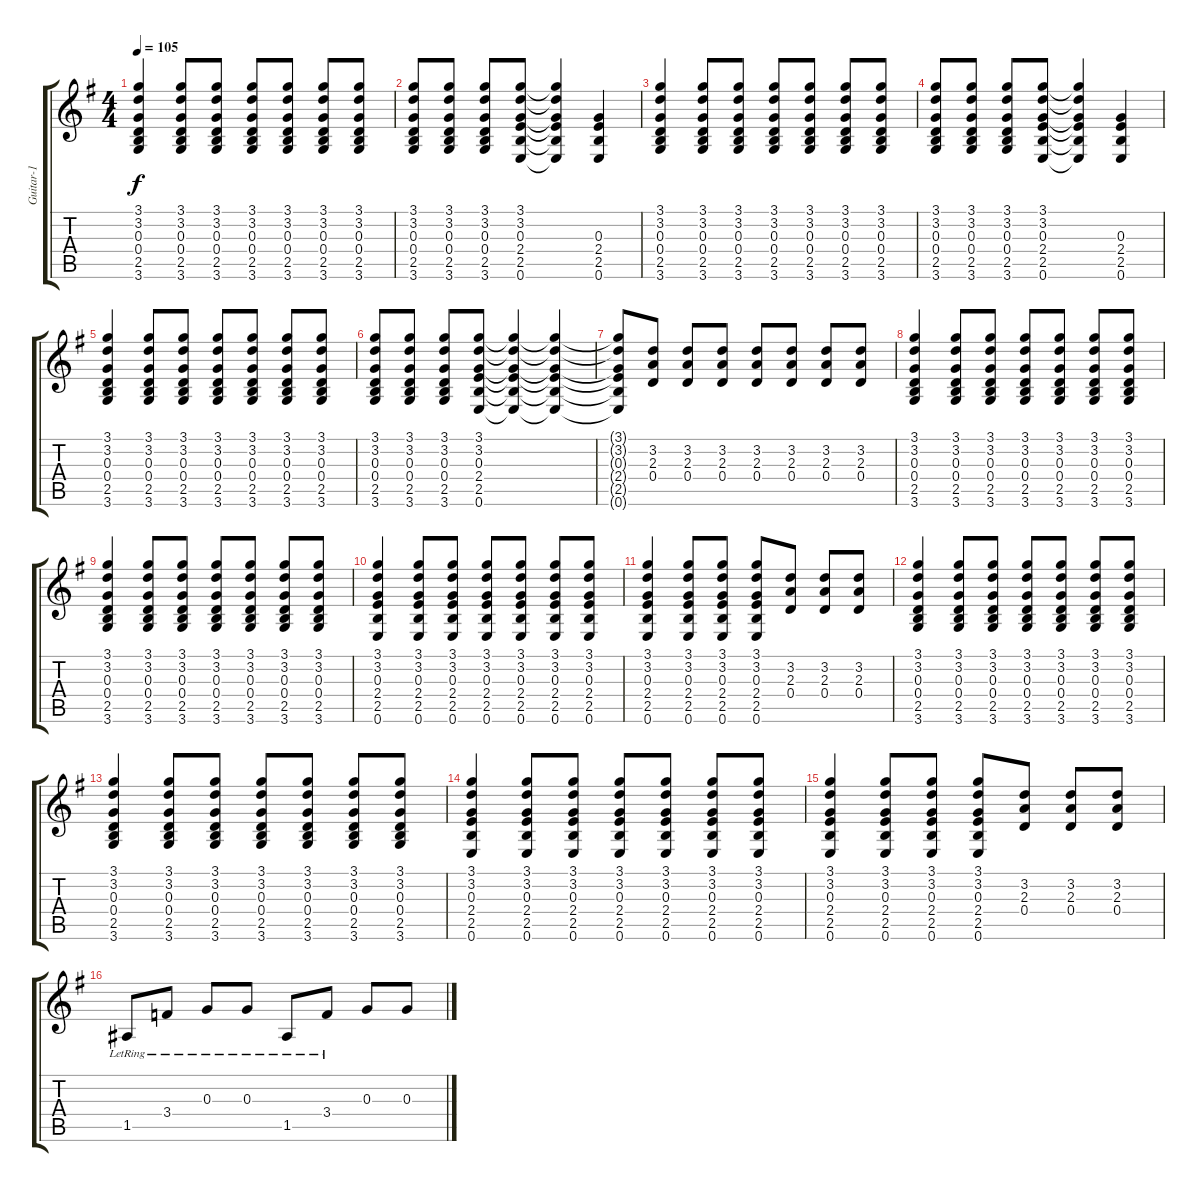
\track ("Guitar-1" "Guitar-1") {instrument overdrivenguitar}
\staff {score tabs}
\tuning (E4 B3 G3 D3 A2 E2) {hide}
\ts (4 4)
\tempo 105
\clef g2
\ks g
(3.1 3.2 0.3 0.4 2.5 3.6).4{dy f} (3.1 3.2 0.3 0.4 2.5 3.6).8 (3.1 3.2 0.3 0.4 2.5 3.6).8 (3.1 3.2 0.3 0.4 2.5 3.6).8 (3.1 3.2 0.3 0.4 2.5 3.6).8 (3.1 3.2 0.3 0.4 2.5 3.6).8 (3.1 3.2 0.3 0.4 2.5 3.6).8 |
(3.1 3.2 0.3 0.4 2.5 3.6).8 (3.1 3.2 0.3 0.4 2.5 3.6).8 (3.1 3.2 0.3 0.4 2.5 3.6).8 (3.1 3.2 0.3 2.4 2.5 0.6).8 (3.1{t} 3.2{t} 0.3{t} 2.4{t} 2.5{t} 0.6{t}).4 (0.3 2.4 2.5 0.6).4 |
(3.1 3.2 0.3 0.4 2.5 3.6).4 (3.1 3.2 0.3 0.4 2.5 3.6).8 (3.1 3.2 0.3 0.4 2.5 3.6).8 (3.1 3.2 0.3 0.4 2.5 3.6).8 (3.1 3.2 0.3 0.4 2.5 3.6).8 (3.1 3.2 0.3 0.4 2.5 3.6).8 (3.1 3.2 0.3 0.4 2.5 3.6).8 |
(3.1 3.2 0.3 0.4 2.5 3.6).8 (3.1 3.2 0.3 0.4 2.5 3.6).8 (3.1 3.2 0.3 0.4 2.5 3.6).8 (3.1 3.2 0.3 2.4 2.5 0.6).8 (3.1{t} 3.2{t} 0.3{t} 2.4{t} 2.5{t} 0.6{t}).4 (0.3 2.4 2.5 0.6).4 |
(3.1 3.2 0.3 0.4 2.5 3.6).4 (3.1 3.2 0.3 0.4 2.5 3.6).8 (3.1 3.2 0.3 0.4 2.5 3.6).8 (3.1 3.2 0.3 0.4 2.5 3.6).8 (3.1 3.2 0.3 0.4 2.5 3.6).8 (3.1 3.2 0.3 0.4 2.5 3.6).8 (3.1 3.2 0.3 0.4 2.5 3.6).8 |
(3.1 3.2 0.3 0.4 2.5 3.6).8 (3.1 3.2 0.3 0.4 2.5 3.6).8 (3.1 3.2 0.3 0.4 2.5 3.6).8 (3.1 3.2 0.3 2.4 2.5 0.6).8 (3.1{t} 3.2{t} 0.3{t} 2.4{t} 2.5{t} 0.6{t}).4 (3.1{t} 3.2{t} 0.3{t} 2.4{t} 2.5{t} 0.6{t}).4 |
(3.1{t} 3.2{t} 0.3{t} 2.4{t} 2.5{t} 0.6{t}).8 (3.2 2.3 0.4).8 (3.2 2.3 0.4).8 (3.2 2.3 0.4).8 (3.2 2.3 0.4).8 (3.2 2.3 0.4).8 (3.2 2.3 0.4).8 (3.2 2.3 0.4).8 |
(3.1 3.2 0.3 0.4 2.5 3.6).4 (3.1 3.2 0.3 0.4 2.5 3.6).8 (3.1 3.2 0.3 0.4 2.5 3.6).8 (3.1 3.2 0.3 0.4 2.5 3.6).8 (3.1 3.2 0.3 0.4 2.5 3.6).8 (3.1 3.2 0.3 0.4 2.5 3.6).8 (3.1 3.2 0.3 0.4 2.5 3.6).8 |
(3.1 3.2 0.3 0.4 2.5 3.6).4 (3.1 3.2 0.3 0.4 2.5 3.6).8 (3.1 3.2 0.3 0.4 2.5 3.6).8 (3.1 3.2 0.3 0.4 2.5 3.6).8 (3.1 3.2 0.3 0.4 2.5 3.6).8 (3.1 3.2 0.3 0.4 2.5 3.6).8 (3.1 3.2 0.3 0.4 2.5 3.6).8 |
(3.1 3.2 0.3 2.4 2.5 0.6).4 (3.1 3.2 0.3 2.4 2.5 0.6).8 (3.1 3.2 0.3 2.4 2.5 0.6).8 (3.1 3.2 0.3 2.4 2.5 0.6).8 (3.1 3.2 0.3 2.4 2.5 0.6).8 (3.1 3.2 0.3 2.4 2.5 0.6).8 (3.1 3.2 0.3 2.4 2.5 0.6).8 |
(3.1 3.2 0.3 2.4 2.5 0.6).4 (3.1 3.2 0.3 2.4 2.5 0.6).8 (3.1 3.2 0.3 2.4 2.5 0.6).8 (3.1 3.2 0.3 2.4 2.5 0.6).8 (3.2 2.3 0.4).8 (3.2 2.3 0.4).8 (3.2 2.3 0.4).8 |
(3.1 3.2 0.3 0.4 2.5 3.6).4 (3.1 3.2 0.3 0.4 2.5 3.6).8 (3.1 3.2 0.3 0.4 2.5 3.6).8 (3.1 3.2 0.3 0.4 2.5 3.6).8 (3.1 3.2 0.3 0.4 2.5 3.6).8 (3.1 3.2 0.3 0.4 2.5 3.6).8 (3.1 3.2 0.3 0.4 2.5 3.6).8 |
(3.1 3.2 0.3 0.4 2.5 3.6).4 (3.1 3.2 0.3 0.4 2.5 3.6).8 (3.1 3.2 0.3 0.4 2.5 3.6).8 (3.1 3.2 0.3 0.4 2.5 3.6).8 (3.1 3.2 0.3 0.4 2.5 3.6).8 (3.1 3.2 0.3 0.4 2.5 3.6).8 (3.1 3.2 0.3 0.4 2.5 3.6).8 |
(3.1 3.2 0.3 2.4 2.5 0.6).4 (3.1 3.2 0.3 2.4 2.5 0.6).8 (3.1 3.2 0.3 2.4 2.5 0.6).8 (3.1 3.2 0.3 2.4 2.5 0.6).8 (3.1 3.2 0.3 2.4 2.5 0.6).8 (3.1 3.2 0.3 2.4 2.5 0.6).8 (3.1 3.2 0.3 2.4 2.5 0.6).8 |
(3.1 3.2 0.3 2.4 2.5 0.6).4 (3.1 3.2 0.3 2.4 2.5 0.6).8 (3.1 3.2 0.3 2.4 2.5 0.6).8 (3.1 3.2 0.3 2.4 2.5 0.6).8 (3.2 2.3 0.4).8 (3.2 2.3 0.4).8 (3.2 2.3 0.4).8 |
1.5{lr}.8 3.4{lr}.8 0.3{lr}.8 0.3{lr}.8 1.5{lr}.8 3.4{lr}.8 0.3.8 0.3.8
